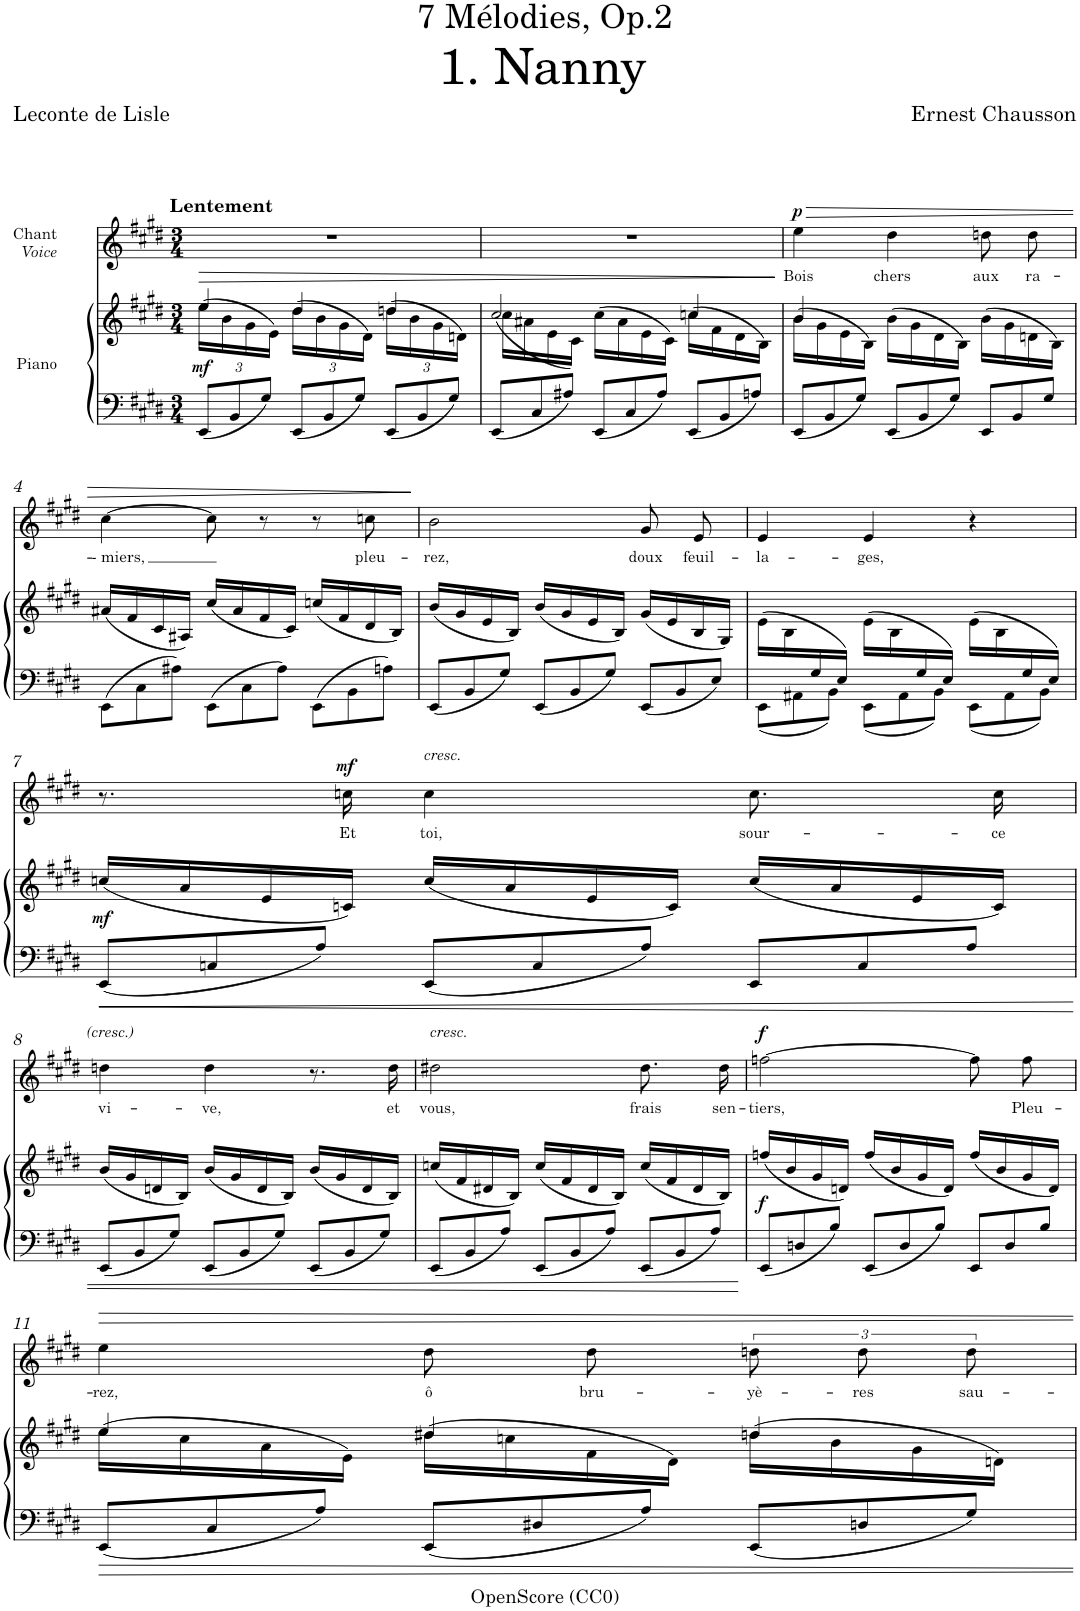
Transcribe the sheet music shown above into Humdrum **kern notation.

**kern	**kern	**dynam	**kern	**text	**dynam
*part2	*part2	*part2	*part1	*part1	*part1
*staff3	*staff2	*staff2/3	*staff1	*staff1	*staff1
*I"Piano	*	*	*I"Chant Voice	*	*
*I'Pno	*	*	*	*	*
*clefF4	*clefG2	*	*clefG2	*	*
*k[f#c#g#d#]	*k[f#c#g#d#]	*	*k[f#c#g#d#]	*	*
*M3/4	*M3/4	*	*M3/4	*	*
*Xbrackettup	*	*	*	*	*
=1	=1	=1	=1	=1	=1
!	!	!	!LO:TX:a:B:t=Lentement	!	!
!	!	!LO:HP:b	!	!	!
*	*^	*	*	*	*
!	!	!	!LO:DY:n=1:b	!	!	!
12EE/L	4ee/	(>16ee\LL	> mf	2.r	.	.
.	.	16b\	.	.	.	.
12BB/	.	.	.	.	.	.
.	.	16g#\	.	.	.	.
12G#/J	.	.	.	.	.	.
.	.	16e\JJ)	.	.	.	.
12EE/L	4dd#/	(>16dd#\LL	.	.	.	.
.	.	16b\	.	.	.	.
12BB/	.	.	.	.	.	.
.	.	16g#\	.	.	.	.
12G#/J	.	.	.	.	.	.
.	.	16d#\JJ)	.	.	.	.
12EE/L	4ddn/	(>16dd\LL	.	.	.	.
.	.	16b\	.	.	.	.
12BB/	.	.	.	.	.	.
.	.	16g#\	.	.	.	.
12G#/J	.	.	.	.	.	.
.	.	16dn\JJ)	.	.	.	.
=2	=2	=2	=2	=2	=2	=2
12EE/L	(2cc#/	16cc#\LL	.	2.r	.	.
.	.	16a#X\	.	.	.	.
12C#/	.	.	.	.	.	.
.	.	16e\	.	.	.	.
12A#X/J	.	.	.	.	.	.
.	.	16c#\JJ)	.	.	.	.
12EE/L	.	(>16cc#\LL	.	.	.	.
.	.	16a#\	.	.	.	.
12C#/	.	.	.	.	.	.
.	.	16e\	.	.	.	.
12A#/J	.	.	.	.	.	.
.	.	16c#\JJ)	.	.	.	.
12EE/L	4ccn/	(>16cc\LL	.	.	.	.
.	.	16f#\	.	.	.	.
12BB/	.	.	.	.	.	.
.	.	16d#\	.	.	.	.
12An/J	.	.	.	.	.	.
.	.	16B\JJ)	.	.	.	.
*	*v	*v	*	*	*	*
.	.	]	.	.	.
=3	=3	=3	=3	=3	=3
*	*^	*	*	*	*
!	!	!	!	!	!LO:LY:b	!LO:HP:b
!	!	!	!	!	!	!LO:DY:n=1:a
12EE/L	4b/	(>16b\LL	.	4ee\	Bois	> p
.	.	16g#\	.	.	.	.
12BB/	.	.	.	.	.	.
.	.	16e\	.	.	.	.
12G#/J	.	.	.	.	.	.
.	.	16B\JJ)	.	.	.	.
!	!	!	!	!	!LO:LY:b	!
12EE/L	2ryy	(>16b\LL	.	4dd#\	chers	.
.	.	16g#\	.	.	.	.
12BB/	.	.	.	.	.	.
.	.	16d#\	.	.	.	.
12G#/J	.	.	.	.	.	.
.	.	16B\JJ)	.	.	.	.
!	!	!	!	!	!LO:LY:b	!
12EE/L	.	(>16b\LL	.	8ddn\L	aux	.
.	.	16g#\	.	.	.	.
12BB/	.	.	.	.	.	.
!	!	!	!	!	!LO:LY:b	!
.	.	16dn\	.	8dd\J	ra-	.
12G#/J	.	.	.	.	.	.
.	.	16B\JJ)	.	.	.	.
!!LO:LB:g=z
=4	=4	=4	=4	=4	=4	=4
!	!	!	!	!	!LO:LY:b	!
*	*v	*v	*	*	*	*
12EE\L	(16a#X/LL	.	[4cc#\	-- miers,	.
.	16f#/	.	.	.	.
12C#\	.	.	.	.	.
.	16c#/	.	.	.	.
12A#X\J	.	.	.	.	.
.	16A#X/JJ)	.	.	.	.
12EE\L	(16cc#/LL	.	8cc#\]	.	.
.	16a#/	.	.	.	.
12C#\	.	.	.	.	.
.	16f#/	.	8r	.	.
12A#\J	.	.	.	.	.
.	16c#/JJ)	.	.	.	.
12EE\L	(16ccn/LL	.	8r	.	.
.	16f#/	.	.	.	.
12BB\	.	.	.	.	.
!	!	!	!	!LO:LY:b	!
.	16d#/	.	8ccn\	pleu-	.
12An\J	.	.	.	.	.
.	16B/JJ)	.	.	.	.
.	.	.	.	.	]
=5	=5	=5	=5	=5	=5
!	!	!	!	!LO:LY:b	!
12EE/L	(16b/LL	.	2b\	-rez,	.
.	16g#/	.	.	.	.
12BB/	.	.	.	.	.
.	16e/	.	.	.	.
12G#/J	.	.	.	.	.
.	16B/JJ)	.	.	.	.
12EE/L	(16b/LL	.	.	.	.
.	16g#/	.	.	.	.
12BB/	.	.	.	.	.
.	16e/	.	.	.	.
12G#/J	.	.	.	.	.
.	16B/JJ)	.	.	.	.
!	!	!	!	!LO:LY:b	!
12EE/L	(16g#/LL	.	8g#/L	doux	.
.	16e/	.	.	.	.
12BB/	.	.	.	.	.
!	!	!	!	!LO:LY:b	!
.	16B/	.	8e/J	feuil-	.
12E/J	.	.	.	.	.
.	16G#/JJ)	.	.	.	.
=6	=6	=6	=6	=6	=6
*^	*	*	*	*	*
!	!	!	!	!	!LO:LY:b	!
8ryy	12EE\L	(16e\LL	.	4e/	-la-	.
.	.	16B\	.	.	.	.
.	12AA#X\	.	.	.	.	.
16G#/	.	8ryy	.	.	.	.
.	12BB\J	.	.	.	.	.
16E/JJ)	.	.	.	.	.	.
!	!	!	!	!	!LO:LY:b	!
8ryy	12EE\L	(16e\LL	.	4e/	-ges,	.
.	.	16B\	.	.	.	.
.	12AA#\	.	.	.	.	.
16G#/	.	8ryy	.	.	.	.
.	12BB\J	.	.	.	.	.
16E/JJ)	.	.	.	.	.	.
8ryy	12EE\L	(16e\LL	.	4r	.	.
.	.	16B\	.	.	.	.
.	12AA#\	.	.	.	.	.
16G#/	.	8ryy	.	.	.	.
.	12BB\J	.	.	.	.	.
16E/JJ)	.	.	.	.	.	.
*v	*v	*	*	*	*	*
!!LO:LB:g=z
=7	=7	=7	=7	=7	=7
!	!	!LO:DY:b	!	!	!
12EE/L	(16ccn/LL	mf	8.r	.	.
.	16a/	.	.	.	.
12Cn/	.	.	.	.	.
.	16e/	.	.	.	.
12A/J	.	.	.	.	.
!	!	!	!	!LO:LY:b	!LO:DY:a
.	16cn/JJ)	.	16ccn\	Et	mf
!	!	!	!LO:TX:a:i:t=cresc.	!	!
!	!	!	!	!LO:LY:b	!
12EE/L	(16cc/LL	.	4cc\	toi,	.
.	16a/	.	.	.	.
12C/	.	.	.	.	.
.	16e/	.	.	.	.
12A/J	.	.	.	.	.
.	16c/JJ)	.	.	.	.
!	!	!	!	!LO:LY:b	!
12EE/L	(16cc/LL	.	8.cc\L	sour-	.
.	16a/	.	.	.	.
12C/	.	.	.	.	.
.	16e/	.	.	.	.
12A/J	.	.	.	.	.
!	!	!	!	!LO:LY:b	!
.	16c/JJ)	.	16cc\Jk	-ce	.
!!LO:LB:g=z
=8	=8	=8	=8	=8	=8
!	!	!	!	!LO:LY:b	!
12EE/L	(16b/LL	.	4ddn\	vi-	.
.	16g#/	.	.	.	.
12BB/	.	.	.	.	.
.	16dn/	.	.	.	.
12G#/J	.	.	.	.	.
.	16B/JJ)	.	.	.	.
!	!	!	!	!LO:LY:b	!
12EE/L	(16b/LL	.	4dd\	-ve,	.
.	16g#/	.	.	.	.
12BB/	.	.	.	.	.
.	16d/	.	.	.	.
12G#/J	.	.	.	.	.
.	16B/JJ)	.	.	.	.
12EE/L	(16b/LL	.	8.r	.	.
.	16g#/	.	.	.	.
12BB/	.	.	.	.	.
.	16d/	.	.	.	.
12G#/J	.	.	.	.	.
!	!	!	!	!LO:LY:b	!
.	16B/JJ)	.	16dd\	et	.
=9	=9	=9	=9	=9	=9
!	!	!	!LO:TX:a:i:t=cresc.	!	!
!	!	!	!	!LO:LY:b	!
12EE/L	(16ccn/LL	.	2dd#X\	vous,	.
.	16f#/	.	.	.	.
12BB/	.	.	.	.	.
.	16d#X/	.	.	.	.
12A/J	.	.	.	.	.
.	16B/JJ)	.	.	.	.
12EE/L	(16cc/LL	.	.	.	.
.	16f#/	.	.	.	.
12BB/	.	.	.	.	.
.	16d#/	.	.	.	.
12A/J	.	.	.	.	.
.	16B/JJ)	.	.	.	.
!	!	!	!	!LO:LY:b	!
12EE/L	(16cc/LL	.	8.dd#\L	frais	.
.	16f#/	.	.	.	.
12BB/	.	.	.	.	.
.	16d#/	.	.	.	.
12A/J	.	.	.	.	.
!	!	!	!	!LO:LY:b	!
.	16B/JJ)	.	16dd#\Jk	sen-	.
=10	=10	=10	=10	=10	=10
!	!	!LO:DY:b	!	!LO:LY:b	!LO:DY:a
12EE/L	(16ffn/LL	f	[2ffn\	-tiers,	f
.	16b/	.	.	.	.
12Dn/	.	.	.	.	.
.	16g#/	.	.	.	.
12B/J	.	.	.	.	.
.	16dn/JJ)	.	.	.	.
12EE/L	(16ff/LL	.	.	.	.
.	16b/	.	.	.	.
12D/	.	.	.	.	.
.	16g#/	.	.	.	.
12B/J	.	.	.	.	.
.	16d/JJ)	.	.	.	.
12EE/L	(16ff/LL	.	8ff\L]	.	.
.	16b/	.	.	.	.
12D/	.	.	.	.	.
!	!	!	!	!LO:LY:b	!
.	16g#/	.	8ff\J	Pleu-	.
12B/J	.	.	.	.	.
.	16d/JJ)	.	.	.	.
!!LO:LB:g=z
=11	=11	=11	=11	=11	=11
*	*^	*	*	*	*
!	!	!	!	!	!LO:LY:b	!
12EE/L	4ee/	(>16ee\LL	.	4ee\	-rez,	.
.	.	16cc#\	.	.	.	.
12C#/	.	.	.	.	.	.
.	.	16a\	.	.	.	.
12A/J	.	.	.	.	.	.
.	.	16e\JJ)	.	.	.	.
!	!	!	!	!	!LO:LY:b	!
12EE/L	4dd#X/	(>16dd#X\LL	.	8dd#\L	ô	.
.	.	16ccn\	.	.	.	.
12D#X/	.	.	.	.	.	.
!	!	!	!	!	!LO:LY:b	!
.	.	16f#\	.	8dd#\J	bru-	.
12A/J	.	.	.	.	.	.
.	.	16d#\JJ)	.	.	.	.
!	!	!	!	!	!LO:LY:b	!
12EE/L	4ddn/	(>16dd\LL	.	12ddn\L	-yè-	.
.	.	16b\	.	.	.	.
!	!	!	!	!	!LO:LY:b	!
12Dn/	.	.	.	12dd\	-res	.
.	.	16g#\	.	.	.	.
!	!	!	!	!	!LO:LY:b	!
12G#/J	.	.	.	12dd\J	sau-	.
.	.	16dn\JJ)	.	.	.	.
*	*v	*v	*	*	*	*
=	=	=	=	=	=
*-	*-	*-	*-	*-	*-
